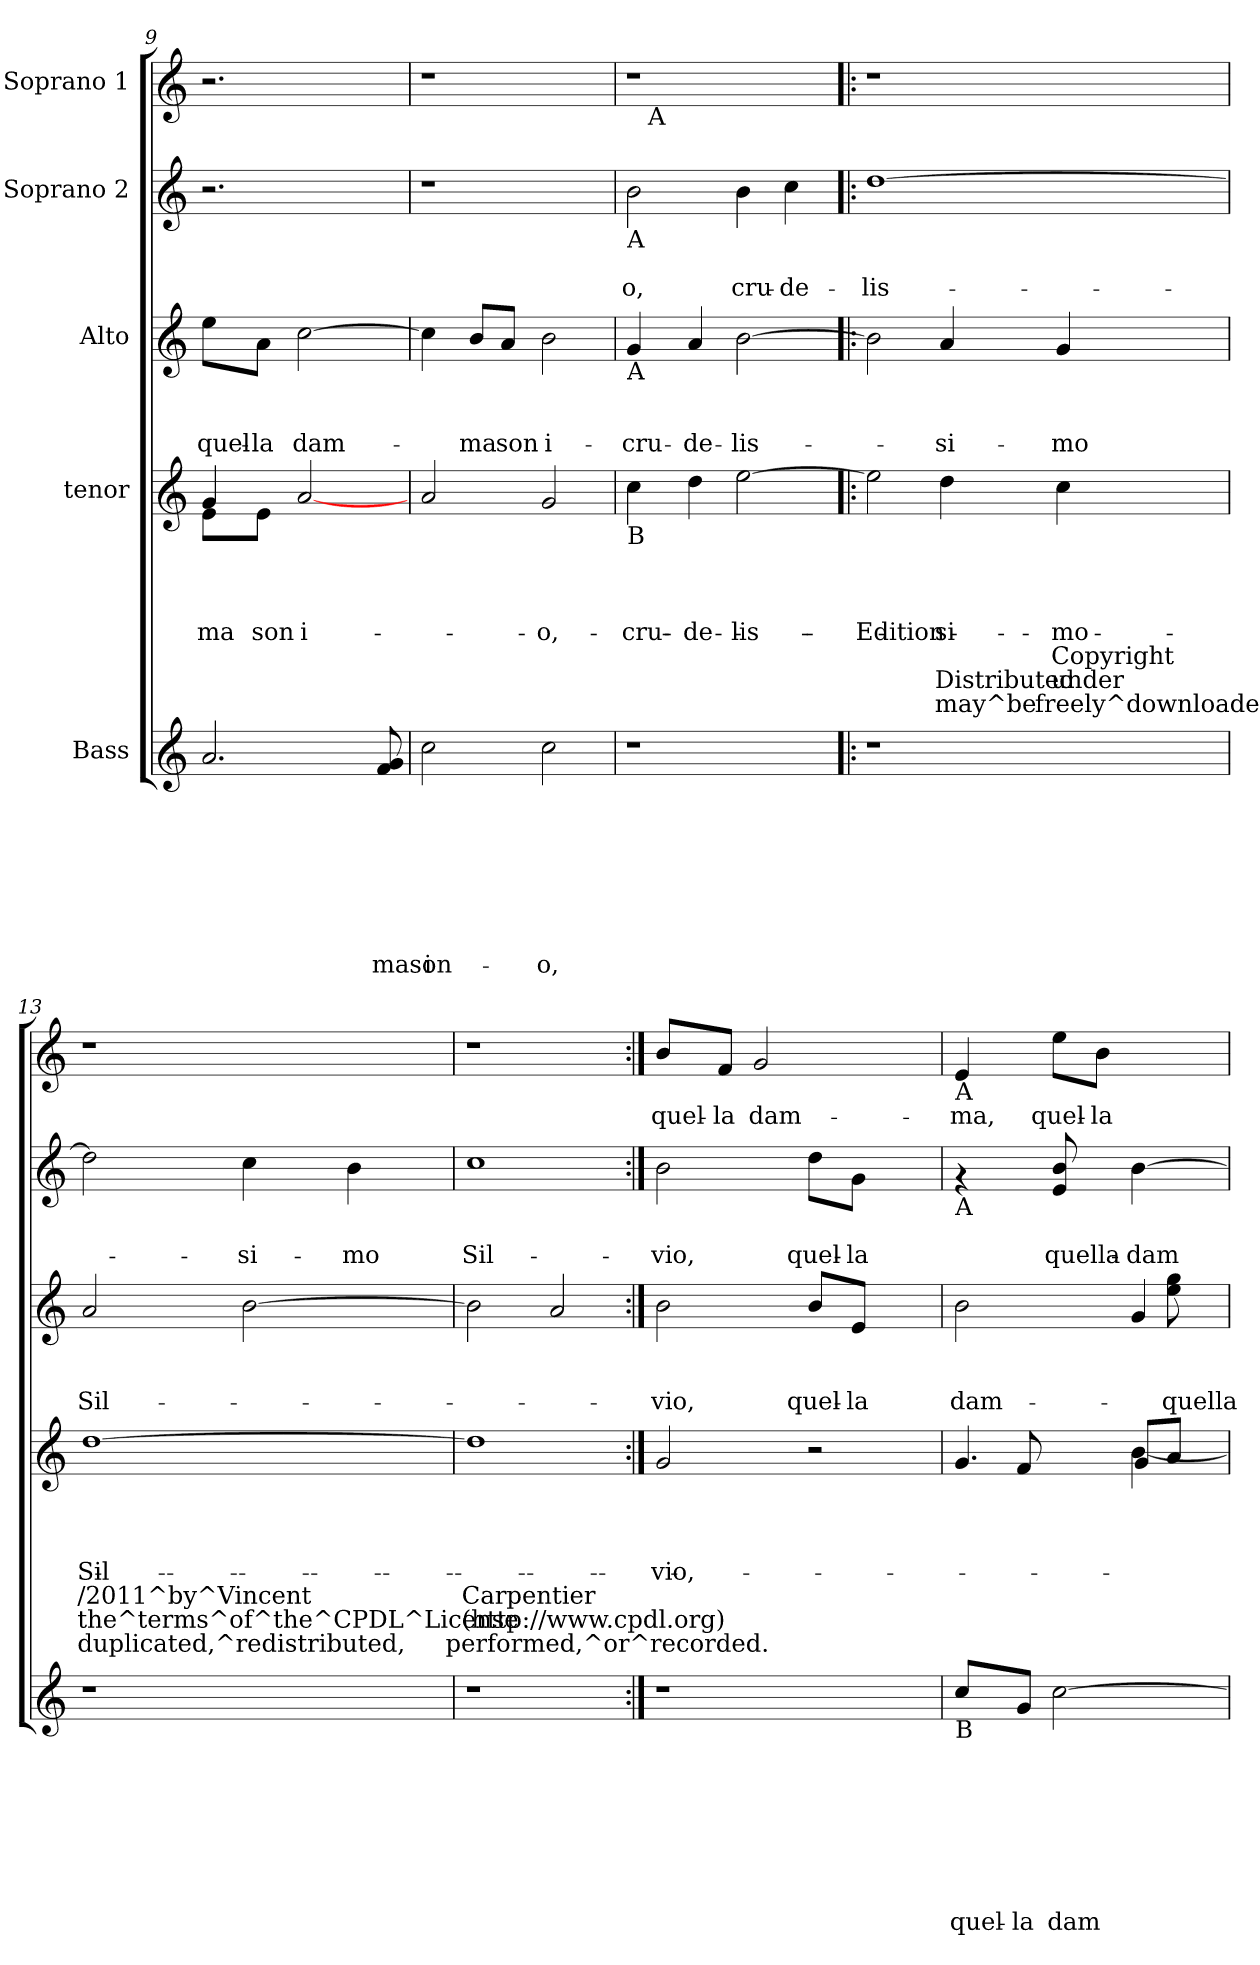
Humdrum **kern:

**kern	**text	**text	**text	**text	**text	**text	**text	**text	**kern	**text	**text	**text	**text	**text	**text	**text	**kern	**text	**text	**text	**kern	**text	**text	**kern	**text
*part5	*part5	*part5	*part5	*part5	*part5	*part5	*part5	*part5	*part4	*part4	*part4	*part4	*part4	*part4	*part4	*part4	*part3	*part3	*part3	*part3	*part2	*part2	*part2	*part1	*part1
*staff5	*staff5	*staff5	*staff5	*staff5	*staff5	*staff5	*staff5	*staff5	*staff4	*staff4	*staff4	*staff4	*staff4	*staff4	*staff4	*staff4	*staff3	*staff3	*staff3	*staff3	*staff2	*staff2	*staff2	*staff1	*staff1
*I"Bass	*	*	*	*	*	*	*	*	*I"tenor	*	*	*	*	*	*	*	*I"Alto	*	*	*	*I"Soprano 2	*	*	*I"Soprano 1	*
*clefG2	*	*	*	*	*	*	*	*	*clefG2	*	*	*	*	*	*	*	*clefG2	*	*	*	*clefG2	*	*	*clefG2	*
*k[]	*	*	*	*	*	*	*	*	*k[]	*	*	*	*	*	*	*	*k[]	*	*	*	*k[]	*	*	*k[]	*
*C:	*	*	*	*	*	*	*	*	*C:	*	*	*	*	*	*	*	*C:	*	*	*	*C:	*	*	*C:	*
=9	=9	=9	=9	=9	=9	=9	=9	=9	=9	=9	=9	=9	=9	=9	=9	=9	=9	=9	=9	=9	=9	=9	=9	=9	=9
*^	*	*	*	*	*	*	*	*	*^	*	*	*	*	*	*	*	*	*	*	*	*	*	*	*	*
!	!	!	!	!	!	!	!	!	!	!	!	!	!	!	!LO:LY:b	!	!	!	!	!	!	!LO:LY:b	!	!	!	!	!
2.a/	2ryy	.	.	.	.	.	.	.	.	4g/	8e\L	.	.	.	-ma	.	.	.	8ee\L	.	.	quel-	2.r	.	.	2.r	.
!	!	!	!	!	!	!	!	!	!	!	!	!	!	!	!LO:LY:b	!	!	!	!	!	!	!LO:LY:b	!	!	!	!	!
.	.	.	.	.	.	.	.	.	.	.	8e\J	.	.	.	son	.	.	.	8a:\J	.	.	-la	.	.	.	.	.
!	!	!	!	!	!	!	!	!	!	!	!	!	!	!	!LO:LY:b	!	!	!	!	!	!	!LO:LY:b	!	!	!	!	!
.	.	.	.	.	.	.	.	.	.	2ryy	[<2a/	.	.	.	i-	.	.	.	[>2cc\	.	.	dam-	.	.	.	.	.
.	8ryy	.	.	.	.	.	.	.	.	.	.	.	.	.	.	.	.	.	.	.	.	.	.	.	.	.	.
!	!	!	!	!	!	!	!	!	!LO:LY:b	!	!	!	!	!	!	!	!	!	!	!	!	!	!	!	!	!	!
.	8f/ 8g/	.	.	.	.	.	.	.	mason	.	.	.	.	.	.	.	.	.	.	.	.	.	.	.	.	.	.
*	*	*	*	*	*	*	*	*	*	*v	*v	*	*	*	*	*	*	*	*	*	*	*	*	*	*	*	*
=10	=10	=10	=10	=10	=10	=10	=10	=10	=10	=10	=10	=10	=10	=10	=10	=10	=10	=10	=10	=10	=10	=10	=10	=10	=10	=10
!	!	!	!	!	!	!	!	!	!LO:LY:b	!	!	!	!	!	!	!	!	!	!	!	!	!	!	!	!	!
*v	*v	*	*	*	*	*	*	*	*	*	*	*	*	*	*	*	*	*	*	*	*	*	*	*	*	*
2cc\	.	.	.	.	.	.	.	i-	2a/	.	.	.	.	.	.	.	4cc\]	.	.	.	1r	.	.	1r	.
!	!	!	!	!	!	!	!	!	!	!	!	!	!	!	!	!	!	!	!	!LO:LY:b	!	!	!	!	!
.	.	.	.	.	.	.	.	.	.	.	.	.	.	.	.	.	8b/L	.	.	-ma	.	.	.	.	.
!	!	!	!	!	!	!	!	!	!	!	!	!	!	!	!	!	!	!	!	!LO:LY:b	!	!	!	!	!
.	.	.	.	.	.	.	.	.	.	.	.	.	.	.	.	.	8a/J	.	.	son	.	.	.	.	.
!	!	!	!	!	!	!	!	!LO:LY:b	!	!	!	!	!LO:LY:b	!	!	!	!	!	!	!LO:LY:b	!	!	!	!	!
2cc\	.	.	.	.	.	.	.	-o,	2g/	.	.	.	-o,	.	.	.	2b\	.	.	i-	.	.	.	.	.
!!LO:PB:g=z
=11	=11	=11	=11	=11	=11	=11	=11	=11	=11	=11	=11	=11	=11	=11	=11	=11	=11	=11	=11	=11	=11	=11	=11	=11	=11
!	!	!	!	!	!	!	!	!	!	!	!	!	!	!	!	!	!	!	!	!	!LO:TX:b:t=A	!	!	!	!
!	!	!	!	!	!	!	!	!	!	!	!	!	!	!	!	!	!LO:TX:b:t=A	!	!	!	!	!	!	!	!
!	!	!	!	!	!	!	!	!	!LO:TX:b:t=B	!	!	!	!	!	!	!	!	!	!	!	!	!	!	!	!
!	!	!	!	!	!	!	!	!	!	!	!	!	!LO:LY:b	!	!	!	!	!	!	!LO:LY:b	!	!	!LO:LY:b	!	!
*	*	*	*	*	*	*	*	*	*	*	*	*	*	*	*	*	*	*	*	*	*	*	*	*^	*
1r	.	.	.	.	.	.	.	.	4cc\	.	.	.	cru-	.	.	.	4g/	.	.	-cru-	2b\	.	o,	1r	16ryy	.
!	!	!	!	!	!	!	!	!	!	!	!	!	!	!	!	!	!	!	!	!	!	!	!	!	!LO:TX:b:t=A	!
.	.	.	.	.	.	.	.	.	.	.	.	.	.	.	.	.	.	.	.	.	.	.	.	.	2...ryy	.
!	!	!	!	!	!	!	!	!	!	!	!	!	!LO:LY:b	!	!	!	!	!	!	!LO:LY:b	!	!	!	!	!	!
.	.	.	.	.	.	.	.	.	4dd\	.	.	.	-de-	.	.	.	4a/	.	.	-de-	.	.	.	.	.	.
!	!	!	!	!	!	!	!	!	!	!	!	!	!LO:LY:b	!	!	!	!	!	!	!LO:LY:b	!	!	!LO:LY:b	!	!	!
.	.	.	.	.	.	.	.	.	[>2ee\	.	.	.	-lis-	.	.	.	[>2b\	.	.	-lis-	4b\	.	cru-	.	.	.
!	!	!	!	!	!	!	!	!	!	!	!	!	!	!	!	!	!	!	!	!	!	!	!LO:LY:b	!	!	!
.	.	.	.	.	.	.	.	.	.	.	.	.	.	.	.	.	.	.	.	.	4cc\	.	-de-	.	.	.
=12!|:	=12!|:	=12!|:	=12!|:	=12!|:	=12!|:	=12!|:	=12!|:	=12!|:	=12!|:	=12!|:	=12!|:	=12!|:	=12!|:	=12!|:	=12!|:	=12!|:	=12!|:	=12!|:	=12!|:	=12!|:	=12!|:	=12!|:	=12!|:	=12!|:	=12!|:	=12!|:
!	!	!	!	!	!	!	!	!	!	!	!	!	!LO:LY:b	!	!	!	!	!	!	!	!	!	!LO:LY:b	!	!	!
*	*	*	*	*	*	*	*	*	*	*	*	*	*	*	*	*	*	*	*	*	*	*	*	*v	*v	*
1r	.	.	.	.	.	.	.	.	2ee\]	.	.	.	-Edition	.	.	.	2b\]	.	.	.	[>1dd	.	-lis-	1r	.
!	!	!	!	!	!	!	!	!	!	!	!	!	!LO:LY:b	!	!LO:LY:b	!LO:LY:b	!	!	!	!LO:LY:b	!	!	!	!	!
.	.	.	.	.	.	.	.	.	4dd\	.	.	.	si-	.	Distributed	may^be	4a/	.	.	-si-	.	.	.	.	.
!	!	!	!	!	!	!	!	!	!	!	!	!	!LO:LY:b	!LO:LY:b	!LO:LY:b	!LO:LY:b	!	!	!	!LO:LY:b	!	!	!	!	!
.	.	.	.	.	.	.	.	.	4cc\	.	.	.	-mo	Copyright	under	freely^downloaded,	4g/	.	.	-mo	.	.	.	.	.
=13	=13	=13	=13	=13	=13	=13	=13	=13	=13	=13	=13	=13	=13	=13	=13	=13	=13	=13	=13	=13	=13	=13	=13	=13	=13
!	!	!	!	!	!	!	!	!	!	!	!	!	!LO:LY:b	!LO:LY:b	!LO:LY:b	!LO:LY:b	!	!	!	!LO:LY:b	!	!	!	!	!
1r	.	.	.	.	.	.	.	.	[>1dd	.	.	.	Sil-	/2011^by^Vincent	the^terms^of^the^CPDL^License	duplicated,^redistributed,	2a/	.	.	Sil-	2dd\]	.	.	1r	.
!	!	!	!	!	!	!	!	!	!	!	!	!	!	!	!	!	!	!	!	!	!	!	!LO:LY:b	!	!
.	.	.	.	.	.	.	.	.	.	.	.	.	.	.	.	.	[>2b\	.	.	.	4cc\	.	-si-	.	.
!	!	!	!	!	!	!	!	!	!	!	!	!	!	!	!	!	!	!	!	!	!	!	!LO:LY:b	!	!
.	.	.	.	.	.	.	.	.	.	.	.	.	.	.	.	.	.	.	.	.	4b\	.	-mo	.	.
=14	=14	=14	=14	=14	=14	=14	=14	=14	=14	=14	=14	=14	=14	=14	=14	=14	=14	=14	=14	=14	=14	=14	=14	=14	=14
!	!	!	!	!	!	!	!	!	!	!	!	!	!	!LO:LY:b	!LO:LY:b	!LO:LY:b	!	!	!	!	!	!	!LO:LY:b	!	!
1r	.	.	.	.	.	.	.	.	1dd]	.	.	.	.	Carpentier	(http://www.cpdl.org)	performed,^or^recorded.	2b\]	.	.	.	1cc	.	Sil-	1r	.
.	.	.	.	.	.	.	.	.	.	.	.	.	.	.	.	.	2a/	.	.	.	.	.	.	.	.
=15:|!	=15:|!	=15:|!	=15:|!	=15:|!	=15:|!	=15:|!	=15:|!	=15:|!	=15:|!	=15:|!	=15:|!	=15:|!	=15:|!	=15:|!	=15:|!	=15:|!	=15:|!	=15:|!	=15:|!	=15:|!	=15:|!	=15:|!	=15:|!	=15:|!	=15:|!
!	!	!	!	!	!	!	!	!	!	!	!	!	!LO:LY:b	!	!	!	!	!	!	!LO:LY:b	!	!	!LO:LY:b	!	!LO:LY:b
1r	.	.	.	.	.	.	.	.	2g/	.	.	.	-vio,	.	.	.	2b\	.	.	-vio,	2b\	.	-vio,	8b:/L	quel-
!	!	!	!	!	!	!	!	!	!	!	!	!	!	!	!	!	!	!	!	!	!	!	!	!	!LO:LY:b
.	.	.	.	.	.	.	.	.	.	.	.	.	.	.	.	.	.	.	.	.	.	.	.	8f/J	-la
!	!	!	!	!	!	!	!	!	!	!	!	!	!	!	!	!	!	!	!	!	!	!	!	!	!LO:LY:b
.	.	.	.	.	.	.	.	.	.	.	.	.	.	.	.	.	.	.	.	.	.	.	.	2g/	dam-
!	!	!	!	!	!	!	!	!	!	!	!	!	!	!	!	!	!	!	!	!LO:LY:b	!	!	!LO:LY:b	!	!
.	.	.	.	.	.	.	.	.	2r	.	.	.	.	.	.	.	8b:/L	.	.	quel-	8dd:\L	.	quel-	.	.
!	!	!	!	!	!	!	!	!	!	!	!	!	!	!	!	!	!	!	!	!LO:LY:b	!	!	!LO:LY:b	!	!
.	.	.	.	.	.	.	.	.	.	.	.	.	.	.	.	.	8e/J	.	.	-la	8g\J	.	-la	.	.
.	.	.	.	.	.	.	.	.	.	.	.	.	.	.	.	.	4ryy	.	.	.	4ryy	.	.	4ryy	.
!!LO:PB:g=z
=16	=16	=16	=16	=16	=16	=16	=16	=16	=16	=16	=16	=16	=16	=16	=16	=16	=16	=16	=16	=16	=16	=16	=16	=16	=16
!	!	!	!	!	!	!	!	!	!	!	!	!	!	!	!	!	!	!	!	!	!	!	!	!LO:TX:b:t=A	!
!	!	!	!	!	!	!	!	!	!	!	!	!	!	!	!	!	!	!	!	!	!LO:TX:b:t=A	!	!	!	!
!	!	!	!	!	!	!	!	!	!	!	!	!	!	!	!	!	!LO:TX:b:t=A	!	!	!	!	!	!	!	!
!	!	!	!	!	!	!	!	!	!LO:TX:b:t=A	!	!	!	!	!	!	!	!	!	!	!	!	!	!	!	!
!LO:TX:b:t=B	!	!	!	!	!	!	!	!	!	!	!	!	!	!	!	!	!	!	!	!	!	!	!	!	!
!	!	!	!	!	!	!	!	!LO:LY:b	!	!	!	!	!	!	!	!	!	!	!	!LO:LY:b	!	!	!	!	!LO:LY:b
*	*	*	*	*	*	*	*	*	*^	*	*	*	*	*	*	*	*^	*	*	*	*	*	*	*	*
*	*	*	*	*	*	*	*	*	*	*^	*	*	*	*	*	*	*	*	*	*	*	*	*	*	*	*	*
8cc:/L	.	.	.	.	.	.	.	quel-	4.g/	8ryy	2ryy	.	.	.	.	.	.	.	2b\	2ryy	.	.	dam-	4rf	.	.	4e/	-ma,
!	!	!	!	!	!	!	!	!LO:LY:b	!	!	!	!	!	!	!	!	!	!	!	!	!	!	!	!	!	!	!	!
8g/J	.	.	.	.	.	.	.	-la	.	8f/	.	.	.	.	.	.	.	.	.	.	.	.	.	.	.	.	.	.
!	!	!	!	!	!	!	!	!LO:LY:b	!	!	!	!	!	!	!	!	!	!	!	!	!	!	!	!	!	!LO:LY:b	!	!LO:LY:b
[>2cc\	.	.	.	.	.	.	.	dam-	.	4ryy	.	.	.	.	.	.	.	.	.	.	.	.	.	8e/ 8b/	.	quella-	8ee\L	quel-
!	!	!	!	!	!	!	!	!	!	!	!	!	!	!	!	!	!	!	!	!	!	!	!	!	!	!	!	!LO:LY:b
.	.	.	.	.	.	.	.	.	4.ryy	.	.	.	.	.	.	.	.	.	.	.	.	.	.	8ryy	.	.	8b:\J	-la
!	!	!	!	!	!	!	!	!	!	!	!	!	!	!	!	!	!	!	!	!	!	!	!	!	!	!LO:LY:b	!	!
.	.	.	.	.	.	.	.	.	.	[>4b\	8g/L	.	.	.	.	.	.	.	4g/	8ryy	.	.	.	[>4b\	.	-dam-	4ryy	.
!	!	!	!	!	!	!	!	!	!	!	!	!	!	!	!	!	!	!	!	!	!	!	!LO:LY:b	!	!	!	!	!
.	.	.	.	.	.	.	.	.	.	.	8a/J	.	.	.	.	.	.	.	.	8ee\ 8gg\	.	.	-quella-	.	.	.	.	.
*	*	*	*	*	*	*	*	*	*v	*v	*v	*	*	*	*	*	*	*	*	*	*	*	*	*	*	*	*	*
*	*	*	*	*	*	*	*	*	*	*	*	*	*	*	*	*	*v	*v	*	*	*	*	*	*	*	*
=	=	=	=	=	=	=	=	=	=	=	=	=	=	=	=	=	=	=	=	=	=	=	=	=	=
*-	*-	*-	*-	*-	*-	*-	*-	*-	*-	*-	*-	*-	*-	*-	*-	*-	*-	*-	*-	*-	*-	*-	*-	*-	*-
